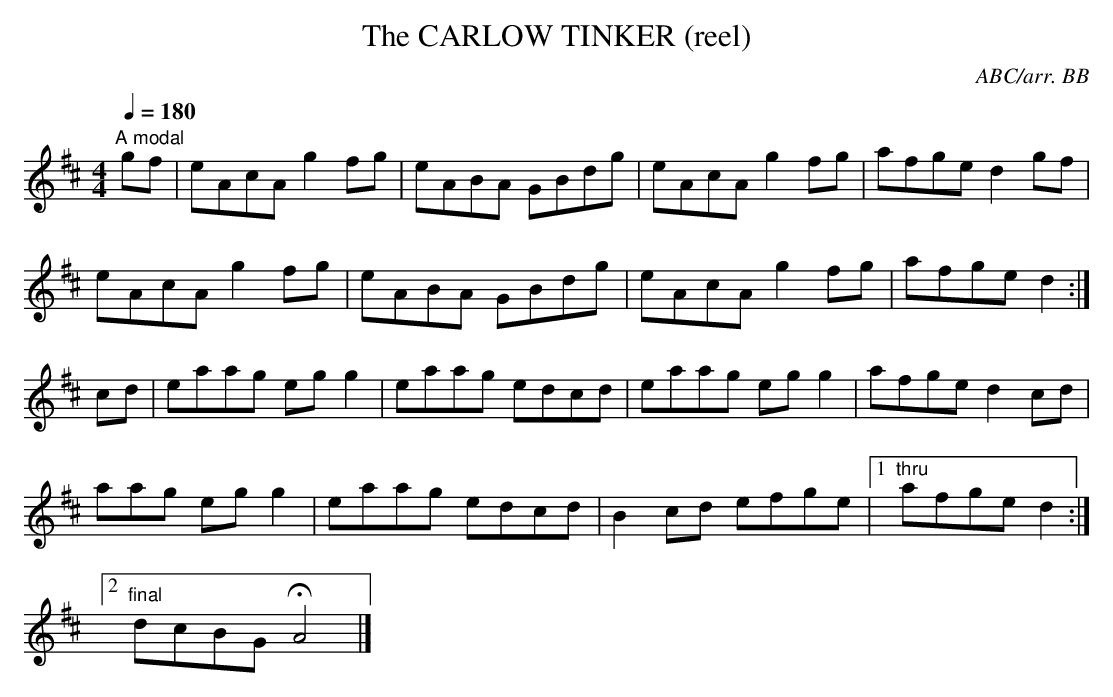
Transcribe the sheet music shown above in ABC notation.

X:1
T:CARLOW TINKER (reel), The
C:ABC/arr. BB
other "Tinker's Reels".
Q:1/4=180
L:1/8
M:4/4
K:D
"A modal"
gf|eAcA g2 fg|eABA GBdg|eAcA g2 fg|afge d2 gf|
eAcA g2 fg|eABA GBdg|eAcA g2 fg|afge d2:|
cd|eaag eg g2|eaag edcd|eaag eg g2|afge d2 cd|
aag eg g2|eaag edcd|B2cd efge|1 "thru"afge d2:|
[2 "final"dcBG HA4|]
